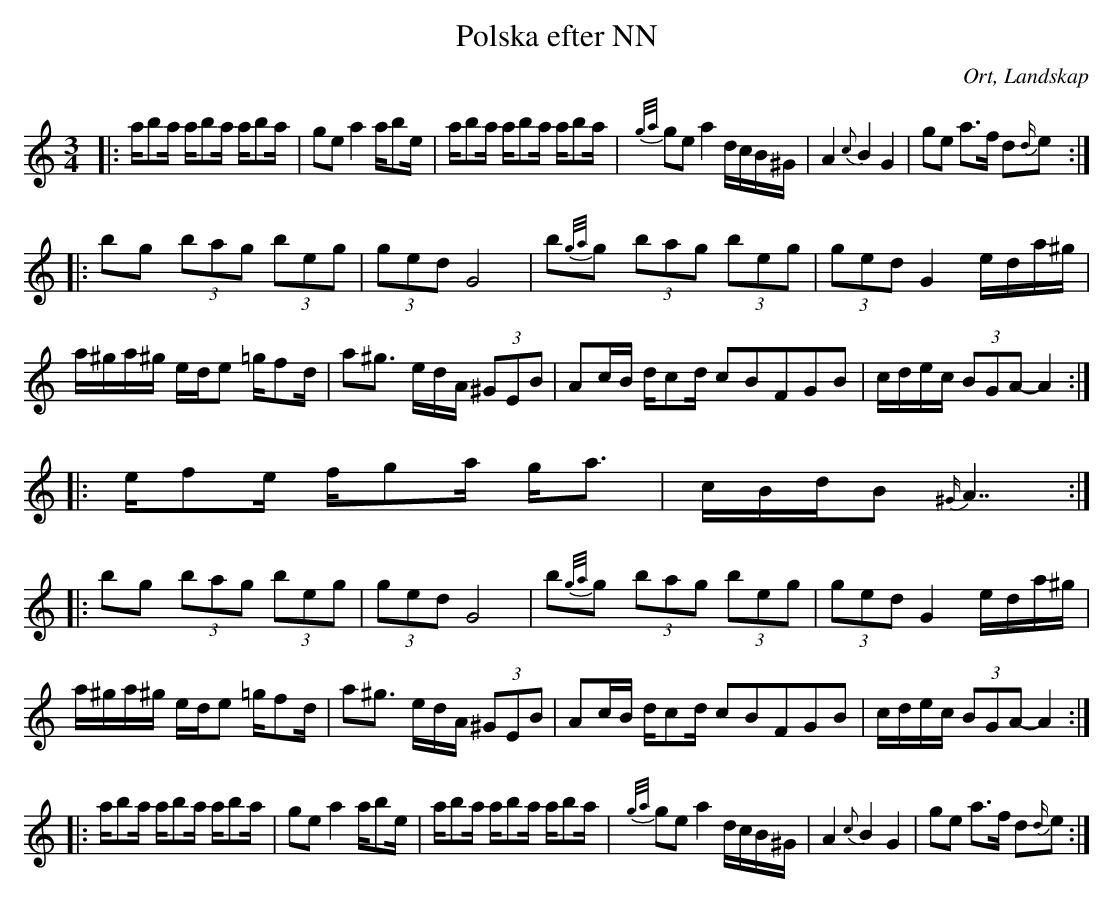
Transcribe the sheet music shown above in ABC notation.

X:1
T:Polska efter NN
O:Ort, Landskap
M:3/4
L:1/8
K:C
|: a/ba/ a/ba/ a/ba/|ge a2 a/be/| a/ba/ a/ba/ a/ba/ | {g/a/}ge a2 d/c/B/^G/| A2 {c}B2 G2 | ge a>f d{d/}e:|
|:bg (3bag (3beg| (3ged G4 |b{g/a/}g (3bag (3beg| (3ged G2 e/d/a/^g/| a/^g/a/^g/ e/d/e =g/fd/ |a^g3/2 /e/d/A/ (3^GEB| Ac/B/ d/cd/ c2/5B2/5F2/5G2/5B2/5|  c/d/e/c/ (3BGA-A2 :|
|:e/fe/ f/ga/ g/a3/2 |c/B/d/B {^G/}A7/2:|
|:bg (3bag (3beg| (3ged G4 |b{g/a/}g (3bag (3beg| (3ged G2 e/d/a/^g/| a/^g/a/^g/ e/d/e =g/fd/ |a^g3/2 /e/d/A/ (3^GEB| Ac/B/ d/cd/ c2/5B2/5F2/5G2/5B2/5|  c/d/e/c/ (3BGA-A2 :|
|: a/ba/ a/ba/ a/ba/|ge a2 a/be/| a/ba/ a/ba/ a/ba/ | {g/a/}ge a2 d/c/B/^G/| A2 {c}B2 G2 | ge a>f d{d/}e:|
